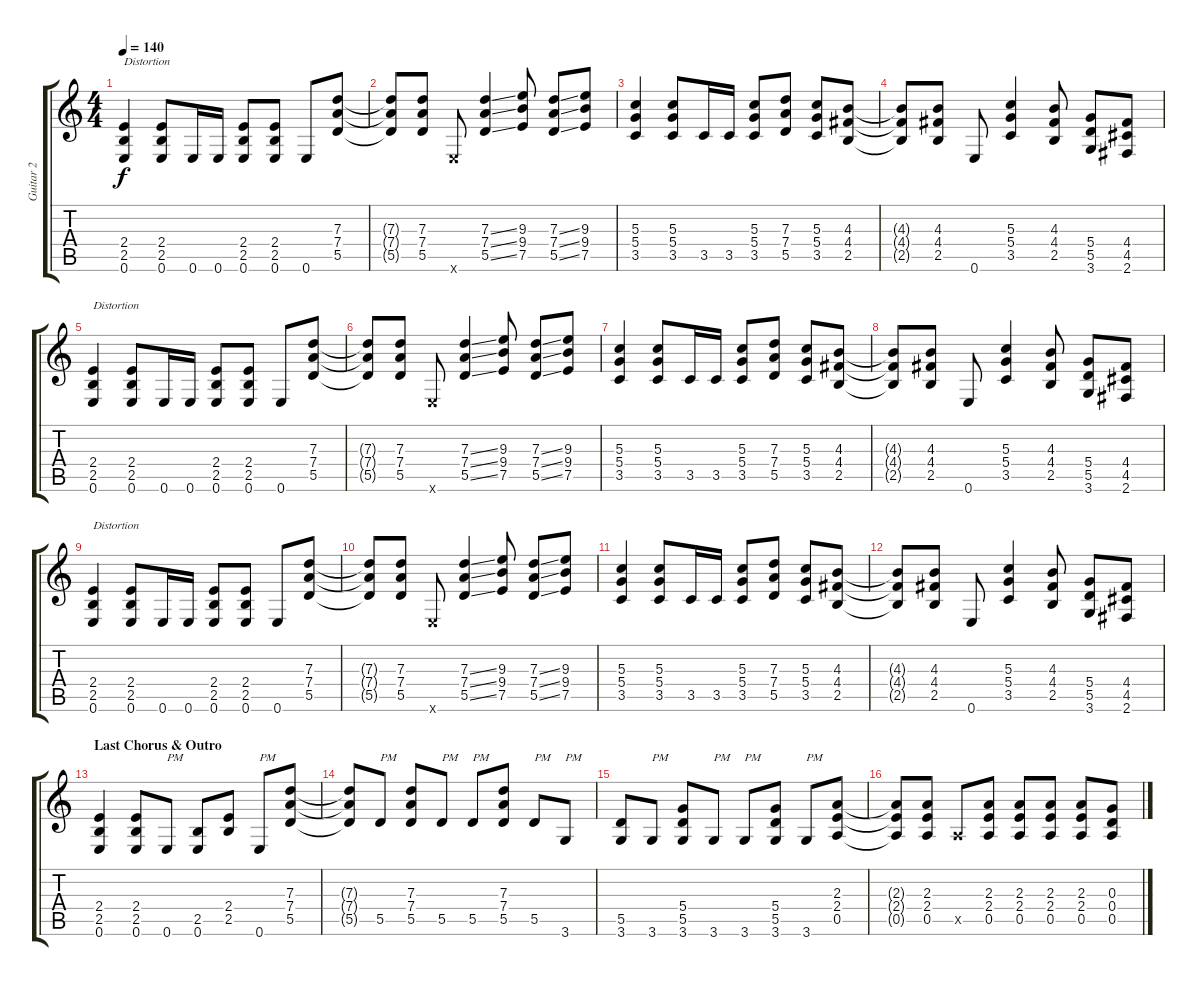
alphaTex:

\track ("Guitar 2" "Guitar 2") {instrument distortionguitar}
\staff {score tabs}
\tuning (E4 B3 G3 D3 A2 E2) {hide}
\ts (4 4)
\tempo 140
\clef g2
\ks c
(2.4 2.5 0.6).4{txt "Distortion" dy f instrument distortionguitar} (2.4 2.5 0.6).8 0.6.16 0.6.16 (2.4 2.5 0.6).8 (2.4 2.5 0.6).8 0.6.8 (7.3 7.4 5.5).8 |
(7.3{t} 7.4{t} 5.5{t}).8 (7.3 7.4 5.5).8 0.6{x}.8 (7.3{ss} 7.4{ss} 5.5{ss}).4 (9.3 9.4 7.5).8 (7.3{ss} 7.4{ss} 5.5{ss}).8 (9.3 9.4 7.5).8 |
(5.3 5.4 3.5).4 (5.3 5.4 3.5).8 3.5.16 3.5.16 (5.3 5.4 3.5).8 (7.3 7.4 5.5).8 (5.3 5.4 3.5).8 (4.3 4.4 2.5).8 |
(4.3{t} 4.4{t} 2.5{t}).8 (4.3 4.4 2.5).8 0.6.8 (5.3 5.4 3.5).4 (4.3 4.4 2.5).8 (5.4 5.5 3.6).8 (4.4 4.5 2.6).8 |
(2.4 2.5 0.6).4{txt "Distortion" instrument distortionguitar} (2.4 2.5 0.6).8 0.6.16 0.6.16 (2.4 2.5 0.6).8 (2.4 2.5 0.6).8 0.6.8 (7.3 7.4 5.5).8 |
(7.3{t} 7.4{t} 5.5{t}).8 (7.3 7.4 5.5).8 0.6{x}.8 (7.3{ss} 7.4{ss} 5.5{ss}).4 (9.3 9.4 7.5).8 (7.3{ss} 7.4{ss} 5.5{ss}).8 (9.3 9.4 7.5).8 |
(5.3 5.4 3.5).4 (5.3 5.4 3.5).8 3.5.16 3.5.16 (5.3 5.4 3.5).8 (7.3 7.4 5.5).8 (5.3 5.4 3.5).8 (4.3 4.4 2.5).8 |
(4.3{t} 4.4{t} 2.5{t}).8 (4.3 4.4 2.5).8 0.6.8 (5.3 5.4 3.5).4 (4.3 4.4 2.5).8 (5.4 5.5 3.6).8 (4.4 4.5 2.6).8 |
(2.4 2.5 0.6).4{txt "Distortion" instrument distortionguitar} (2.4 2.5 0.6).8 0.6.16 0.6.16 (2.4 2.5 0.6).8 (2.4 2.5 0.6).8 0.6.8 (7.3 7.4 5.5).8 |
(7.3{t} 7.4{t} 5.5{t}).8 (7.3 7.4 5.5).8 0.6{x}.8 (7.3{ss} 7.4{ss} 5.5{ss}).4 (9.3 9.4 7.5).8 (7.3{ss} 7.4{ss} 5.5{ss}).8 (9.3 9.4 7.5).8 |
(5.3 5.4 3.5).4 (5.3 5.4 3.5).8 3.5.16 3.5.16 (5.3 5.4 3.5).8 (7.3 7.4 5.5).8 (5.3 5.4 3.5).8 (4.3 4.4 2.5).8 |
(4.3{t} 4.4{t} 2.5{t}).8 (4.3 4.4 2.5).8 0.6.8 (5.3 5.4 3.5).4 (4.3 4.4 2.5).8 (5.4 5.5 3.6).8 (4.4 4.5 2.6).8 |
\section ("" "Last Chorus & Outro")
(2.4 2.5 0.6).4 (2.4 2.5 0.6).8 0.6.8{txt "PM" instrument electricguitarmuted} (2.5 0.6).8{instrument distortionguitar} (2.4 2.5).8 0.6.8{txt "PM" instrument electricguitarmuted} (7.3 7.4 5.5).8{instrument distortionguitar} |
(7.3{t} 7.4{t} 5.5{t}).8 5.5.8{txt "PM" instrument electricguitarmuted} (7.3 7.4 5.5).8{instrument distortionguitar} 5.5.8{txt "PM" instrument electricguitarmuted} 5.5.8{txt "PM"} (7.3 7.4 5.5).8{instrument distortionguitar} 5.5.8{txt "PM" instrument electricguitarmuted} 3.6.8{txt "PM"} |
(5.5 3.6).8{instrument distortionguitar} 3.6.8{txt "PM" instrument electricguitarmuted} (5.4 5.5 3.6).8{instrument distortionguitar} 3.6.8{txt "PM" instrument electricguitarmuted} 3.6.8{txt "PM"} (5.4 5.5 3.6).8{instrument distortionguitar} 3.6.8{txt "PM" instrument electricguitarmuted} (2.3 2.4 0.5).8{instrument distortionguitar} |
(2.3{t} 2.4{t} 0.5{t}).8 (2.3 2.4 0.5).8 0.5{x}.8 (2.3 2.4 0.5).8 (2.3 2.4 0.5).8 (2.3 2.4 0.5).8 (2.3 2.4 0.5).8 (0.3 0.4 0.5).8
